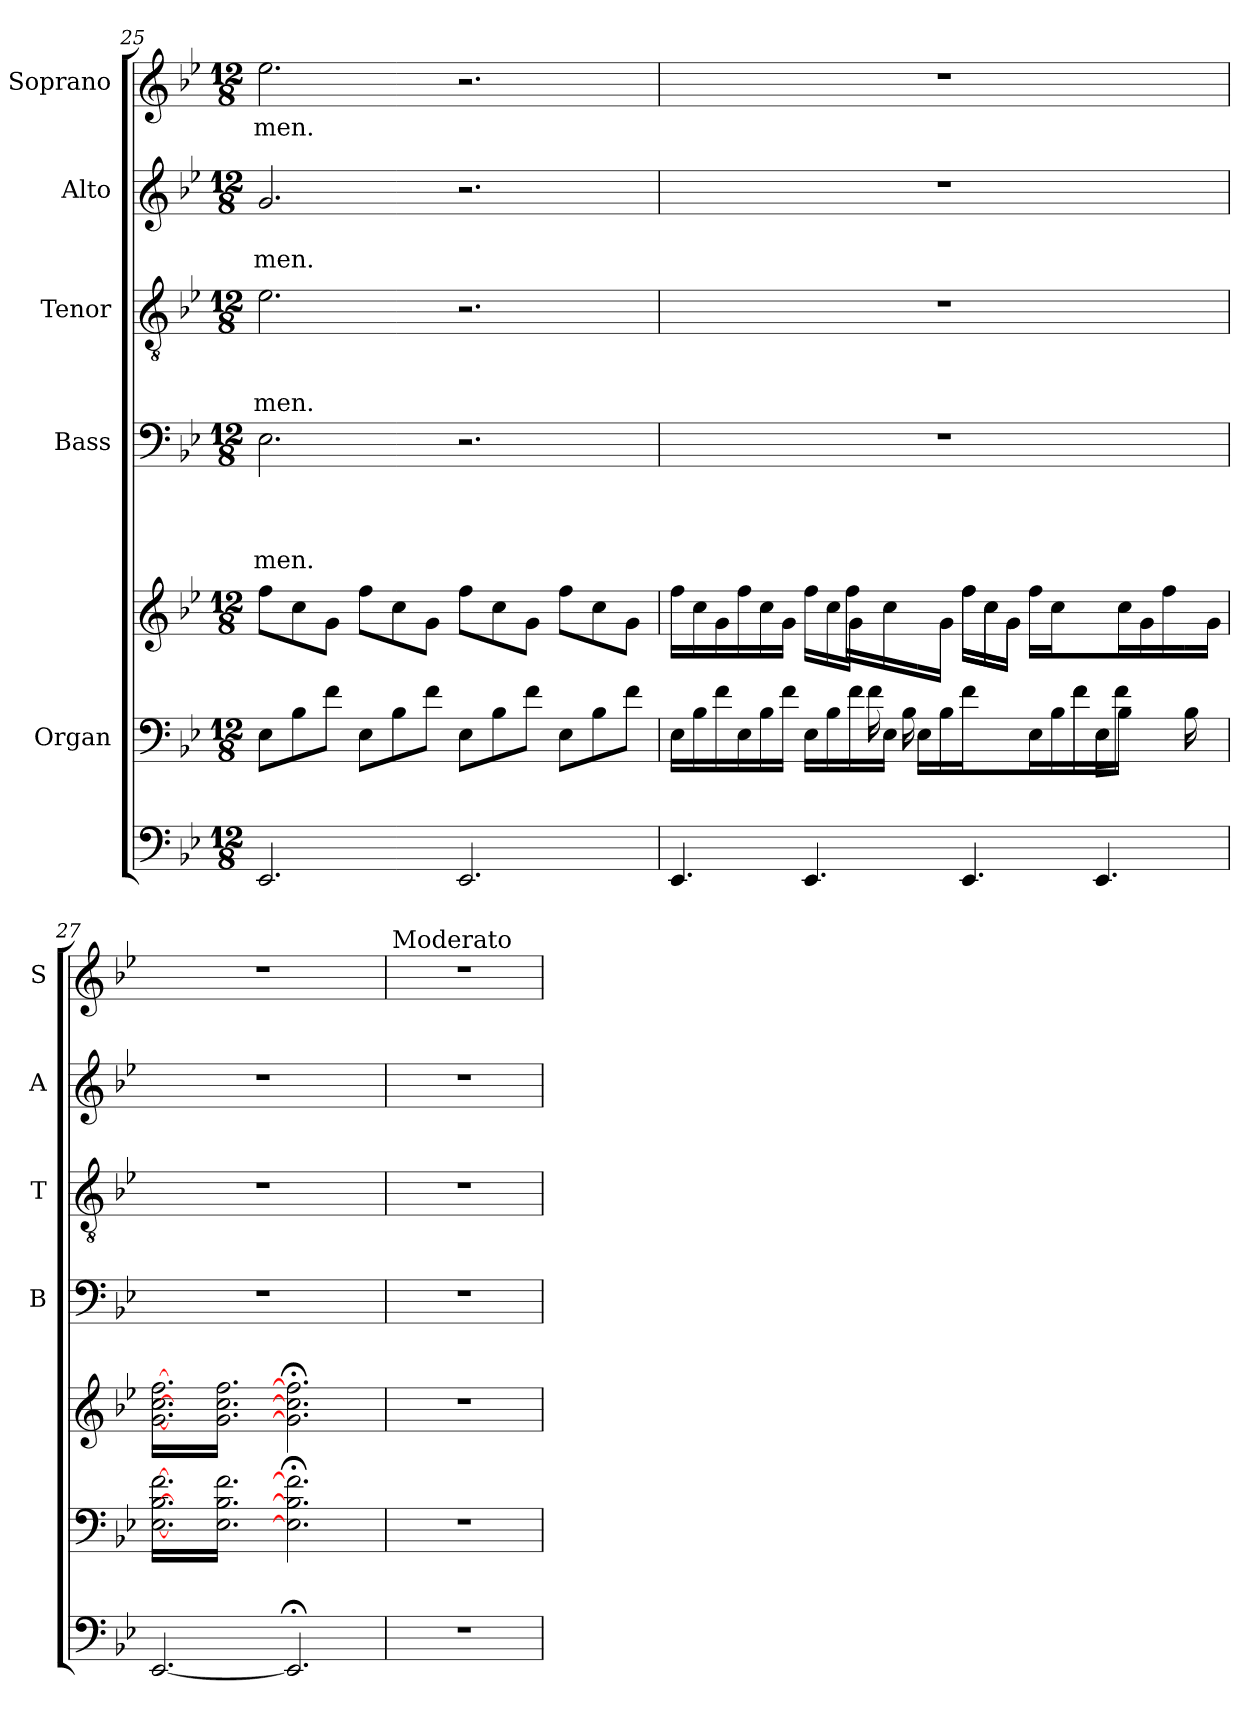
**kern	**kern	**kern	**kern	**text	**text	**text	**text	**kern	**text	**text	**text	**kern	**text	**text	**kern	**text
*part6	*part5	*part5	*part4	*part4	*part4	*part4	*part4	*part3	*part3	*part3	*part3	*part2	*part2	*part2	*part1	*part1
*staff7	*staff6	*staff5	*staff4	*staff4	*staff4	*staff4	*staff4	*staff3	*staff3	*staff3	*staff3	*staff2	*staff2	*staff2	*staff1	*staff1
*	*I"Organ	*	*I"Bass	*	*	*	*	*I"Tenor	*	*	*	*I"Alto	*	*	*I"Soprano	*
*	*	*	*I'B	*	*	*	*	*I'T	*	*	*	*I'A	*	*	*I'S	*
!!LO:PB:g=z
*clefF4	*clefF4	*clefG2	*clefF4	*	*	*	*	*clefGv2	*	*	*	*clefG2	*	*	*clefG2	*
*k[b-e-]	*k[b-e-]	*k[b-e-]	*k[b-e-]	*	*	*	*	*k[b-e-]	*	*	*	*k[b-e-]	*	*	*k[b-e-]	*
*B-:	*B-:	*B-:	*B-:	*	*	*	*	*B-:	*	*	*	*B-:	*	*	*B-:	*
*M12/8	*M12/8	*M12/8	*M12/8	*	*	*	*	*M12/8	*	*	*	*M12/8	*	*	*M12/8	*
=25	=25	=25	=25	=25	=25	=25	=25	=25	=25	=25	=25	=25	=25	=25	=25	=25
!	!	!	!	!	!	!	!LO:LY:b	!	!	!	!LO:LY:b	!	!	!LO:LY:b	!	!LO:LY:b
2.EE-/	8E-\L	8ff\L	2.E-\	.	.	.	-men.	2.e-\	.	.	-men.	2.g/	.	-men.	2.ee-\	-men.
.	8B-\	8cc\	.	.	.	.	.	.	.	.	.	.	.	.	.	.
.	8f\J	8g\J	.	.	.	.	.	.	.	.	.	.	.	.	.	.
.	8E-\L	8ff\L	.	.	.	.	.	.	.	.	.	.	.	.	.	.
.	8B-\	8cc\	.	.	.	.	.	.	.	.	.	.	.	.	.	.
.	8f\J	8g\J	.	.	.	.	.	.	.	.	.	.	.	.	.	.
2.EE-/	8E-\L	8ff\L	2.r	.	.	.	.	2.r	.	.	.	2.r	.	.	2.r	.
.	8B-\	8cc\	.	.	.	.	.	.	.	.	.	.	.	.	.	.
.	8f\J	8g\J	.	.	.	.	.	.	.	.	.	.	.	.	.	.
.	8E-\L	8ff\L	.	.	.	.	.	.	.	.	.	.	.	.	.	.
.	8B-\	8cc\	.	.	.	.	.	.	.	.	.	.	.	.	.	.
.	8f\J	8g\J	.	.	.	.	.	.	.	.	.	.	.	.	.	.
=26	=26	=26	=26	=26	=26	=26	=26	=26	=26	=26	=26	=26	=26	=26	=26	=26
*	*^	*^	*	*	*	*	*	*	*	*	*	*	*	*	*	*
*	*	*^	*	*^	*	*	*	*	*	*	*	*	*	*	*	*	*	*
!	!	!	!	!	!	!	!LO:N:vis=1	!	!	!	!	!LO:N:vis=1	!	!	!	!LO:N:vis=1	!	!	!LO:N:vis=1	!
4.EE-/	16E-\LL	2ryy	1ryy	16ff\LL	2ryy	2.ryy	1.r	.	.	.	.	1.r	.	.	.	1.r	.	.	1.r	.
.	16B-\	.	.	16cc\	.	.	.	.	.	.	.	.	.	.	.	.	.	.	.	.
.	16f\	.	.	16g\	.	.	.	.	.	.	.	.	.	.	.	.	.	.	.	.
.	16E-\	.	.	16ff\	.	.	.	.	.	.	.	.	.	.	.	.	.	.	.	.
.	16B-\	.	.	16cc\	.	.	.	.	.	.	.	.	.	.	.	.	.	.	.	.
.	16f\JJ	.	.	16g\JJ	.	.	.	.	.	.	.	.	.	.	.	.	.	.	.	.
4.EE-/	16E-\LL	.	.	16ff\LL	.	.	.	.	.	.	.	.	.	.	.	.	.	.	.	.
.	16B-\	.	.	16cc\	.	.	.	.	.	.	.	.	.	.	.	.	.	.	.	.
.	16f\	16ryy	.	16g\JJ	16ff\LL	.	.	.	.	.	.	.	.	.	.	.	.	.	.	.
.	16E-\JJ	16f\	.	2...ryy	16cc\	.	.	.	.	.	.	.	.	.	.	.	.	.	.	.
.	16E-\LL	16B-\	.	.	16ryy	.	.	.	.	.	.	.	.	.	.	.	.	.	.	.
.	16B-\	16ryy	.	.	16g\JJ	.	.	.	.	.	.	.	.	.	.	.	.	.	.	.
4.EE-/	16f\	2.ryy	.	.	16ff\LL	16ff\LL	.	.	.	.	.	.	.	.	.	.	.	.	.	.
.	8ryy	.	.	.	16cc\	16cc\	.	.	.	.	.	.	.	.	.	.	.	.	.	.
.	.	.	.	.	16g\JJ	16g\JJ	.	.	.	.	.	.	.	.	.	.	.	.	.	.
.	16E-\	.	.	.	2ryy	16ff\LL	.	.	.	.	.	.	.	.	.	.	.	.	.	.
.	16B-\	.	16ryy	.	.	16cc\	.	.	.	.	.	.	.	.	.	.	.	.	.	.
.	16f\JJ	.	16f\LL	.	.	8ryy	.	.	.	.	.	.	.	.	.	.	.	.	.	.
4.EE-/	16E-\LL	.	16E-\	.	.	.	.	.	.	.	.	.	.	.	.	.	.	.	.	.
.	16B-\JJ	.	16f\JJ	.	.	16cc\	.	.	.	.	.	.	.	.	.	.	.	.	.	.
.	16ryy	.	8ryy	.	.	16g\	.	.	.	.	.	.	.	.	.	.	.	.	.	.
.	8.ryy	.	.	.	.	16ff\	.	.	.	.	.	.	.	.	.	.	.	.	.	.
.	.	.	16B-\	.	.	16ryy	.	.	.	.	.	.	.	.	.	.	.	.	.	.
.	.	.	16ryy	.	16ryy	16g\JJ	.	.	.	.	.	.	.	.	.	.	.	.	.	.
=27	=27	=27	=27	=27	=27	=27	=27	=27	=27	=27	=27	=27	=27	=27	=27	=27	=27	=27	=27	=27
!	!	!	!	!	!	!	!LO:N:vis=1	!	!	!	!	!LO:N:vis=1	!	!	!	!LO:N:vis=1	!	!	!LO:N:vis=1	!
*	*v	*v	*v	*	*	*	*	*	*	*	*	*	*	*	*	*	*	*	*	*
*	*	*v	*v	*v	*	*	*	*	*	*	*	*	*	*	*	*	*	*
*	*tremolo	*	*	*	*	*	*	*	*	*	*	*	*	*	*	*
*	*	*tremolo	*	*	*	*	*	*	*	*	*	*	*	*	*	*
[<2.EE-/	[<16E-\ [>16B-\ [>16f\LL	[<16g\ [>16cc\ [>16ff\LL	1.r	.	.	.	.	1.r	.	.	.	1.r	.	.	1.r	.
.	16E-\ 16B-\ 16f\	16g\ 16cc\ 16ff\	.	.	.	.	.	.	.	.	.	.	.	.	.	.
.	16E-\ 16B-\ 16f\	16g\ 16cc\ 16ff\	.	.	.	.	.	.	.	.	.	.	.	.	.	.
.	16E-\ 16B-\ 16f\	16g\ 16cc\ 16ff\	.	.	.	.	.	.	.	.	.	.	.	.	.	.
.	16E-\ 16B-\ 16f\	16g\ 16cc\ 16ff\	.	.	.	.	.	.	.	.	.	.	.	.	.	.
.	16E-\ 16B-\ 16f\	16g\ 16cc\ 16ff\	.	.	.	.	.	.	.	.	.	.	.	.	.	.
.	16E-\ 16B-\ 16f\	16g\ 16cc\ 16ff\	.	.	.	.	.	.	.	.	.	.	.	.	.	.
.	16E-\ 16B-\ 16f\	16g\ 16cc\ 16ff\	.	.	.	.	.	.	.	.	.	.	.	.	.	.
.	16E-\ 16B-\ 16f\	16g\ 16cc\ 16ff\	.	.	.	.	.	.	.	.	.	.	.	.	.	.
.	16E-\ 16B-\ 16f\	16g\ 16cc\ 16ff\	.	.	.	.	.	.	.	.	.	.	.	.	.	.
.	16E-\ 16B-\ 16f\	16g\ 16cc\ 16ff\	.	.	.	.	.	.	.	.	.	.	.	.	.	.
.	16E-\ 16B-\ 16f\JJ	16g\ 16cc\ 16ff\JJ	.	.	.	.	.	.	.	.	.	.	.	.	.	.
*	*	*Xtremolo	*	*	*	*	*	*	*	*	*	*	*	*	*	*
*	*Xtremolo	*	*	*	*	*	*	*	*	*	*	*	*	*	*	*
2.EE-;/]	2.E-\];< 2.B-\];< 2.f\];<	2.g\];< 2.cc\];< 2.ff\];<	.	.	.	.	.	.	.	.	.	.	.	.	.	.
!!LO:PB:g=z
=28!	=28!	=28!	=28!	=28!	=28!	=28!	=28!	=28!	=28!	=28!	=28!	=28!	=28!	=28!	=28!	=28!
*	*	*	*	*	*	*	*	*	*	*	*	*	*	*	*MM162	*
!	!	!	!	!	!	!	!	!	!	!	!	!	!	!	!LO:TX:a:t=Moderato	!
1.r	1.r	1.r	1.r	.	.	.	.	1.r	.	.	.	1.r	.	.	1.r	.
=	=	=	=	=	=	=	=	=	=	=	=	=	=	=	=	=
*-	*-	*-	*-	*-	*-	*-	*-	*-	*-	*-	*-	*-	*-	*-	*-	*-
